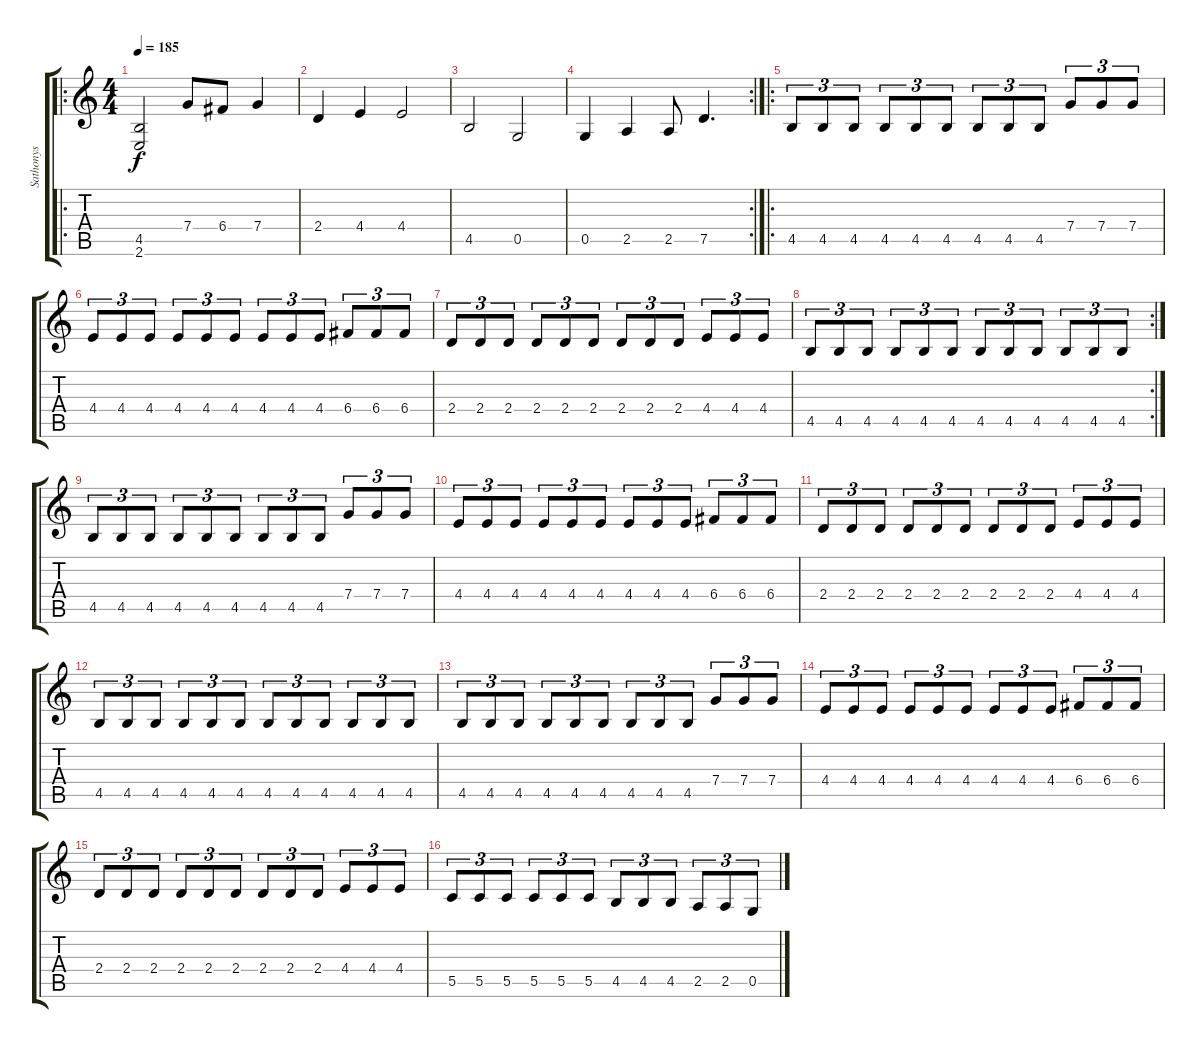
\track ("Sathonys" "Sathonys") {instrument distortionguitar}
\staff {score tabs}
\tuning (D4 A3 F3 C3 G2 D2) {hide}
\ro
\ts (4 4)
\tempo 185
\clef g2
\ks c
(4.5 2.6).2{dy f} 7.4.8 6.4.8 7.4.4 |
2.4.4 4.4.4 4.4.2 |
4.5.2 0.5.2 |
\rc 2
0.5.4 2.5.4 2.5.8 7.5.4{d} |
\ro
4.5.8{tu (3 2)} 4.5.8{tu (3 2)} 4.5.8{tu (3 2)} 4.5.8{tu (3 2)} 4.5.8{tu (3 2)} 4.5.8{tu (3 2)} 4.5.8{tu (3 2)} 4.5.8{tu (3 2)} 4.5.8{tu (3 2)} 7.4.8{tu (3 2)} 7.4.8{tu (3 2)} 7.4.8{tu (3 2)} |
4.4.8{tu (3 2)} 4.4.8{tu (3 2)} 4.4.8{tu (3 2)} 4.4.8{tu (3 2)} 4.4.8{tu (3 2)} 4.4.8{tu (3 2)} 4.4.8{tu (3 2)} 4.4.8{tu (3 2)} 4.4.8{tu (3 2)} 6.4.8{tu (3 2)} 6.4.8{tu (3 2)} 6.4.8{tu (3 2)} |
2.4.8{tu (3 2)} 2.4.8{tu (3 2)} 2.4.8{tu (3 2)} 2.4.8{tu (3 2)} 2.4.8{tu (3 2)} 2.4.8{tu (3 2)} 2.4.8{tu (3 2)} 2.4.8{tu (3 2)} 2.4.8{tu (3 2)} 4.4.8{tu (3 2)} 4.4.8{tu (3 2)} 4.4.8{tu (3 2)} |
\rc 2
4.5.8{tu (3 2)} 4.5.8{tu (3 2)} 4.5.8{tu (3 2)} 4.5.8{tu (3 2)} 4.5.8{tu (3 2)} 4.5.8{tu (3 2)} 4.5.8{tu (3 2)} 4.5.8{tu (3 2)} 4.5.8{tu (3 2)} 4.5.8{tu (3 2)} 4.5.8{tu (3 2)} 4.5.8{tu (3 2)} |
4.5.8{tu (3 2)} 4.5.8{tu (3 2)} 4.5.8{tu (3 2)} 4.5.8{tu (3 2)} 4.5.8{tu (3 2)} 4.5.8{tu (3 2)} 4.5.8{tu (3 2)} 4.5.8{tu (3 2)} 4.5.8{tu (3 2)} 7.4.8{tu (3 2)} 7.4.8{tu (3 2)} 7.4.8{tu (3 2)} |
4.4.8{tu (3 2)} 4.4.8{tu (3 2)} 4.4.8{tu (3 2)} 4.4.8{tu (3 2)} 4.4.8{tu (3 2)} 4.4.8{tu (3 2)} 4.4.8{tu (3 2)} 4.4.8{tu (3 2)} 4.4.8{tu (3 2)} 6.4.8{tu (3 2)} 6.4.8{tu (3 2)} 6.4.8{tu (3 2)} |
2.4.8{tu (3 2)} 2.4.8{tu (3 2)} 2.4.8{tu (3 2)} 2.4.8{tu (3 2)} 2.4.8{tu (3 2)} 2.4.8{tu (3 2)} 2.4.8{tu (3 2)} 2.4.8{tu (3 2)} 2.4.8{tu (3 2)} 4.4.8{tu (3 2)} 4.4.8{tu (3 2)} 4.4.8{tu (3 2)} |
4.5.8{tu (3 2)} 4.5.8{tu (3 2)} 4.5.8{tu (3 2)} 4.5.8{tu (3 2)} 4.5.8{tu (3 2)} 4.5.8{tu (3 2)} 4.5.8{tu (3 2)} 4.5.8{tu (3 2)} 4.5.8{tu (3 2)} 4.5.8{tu (3 2)} 4.5.8{tu (3 2)} 4.5.8{tu (3 2)} |
4.5.8{tu (3 2)} 4.5.8{tu (3 2)} 4.5.8{tu (3 2)} 4.5.8{tu (3 2)} 4.5.8{tu (3 2)} 4.5.8{tu (3 2)} 4.5.8{tu (3 2)} 4.5.8{tu (3 2)} 4.5.8{tu (3 2)} 7.4.8{tu (3 2)} 7.4.8{tu (3 2)} 7.4.8{tu (3 2)} |
4.4.8{tu (3 2)} 4.4.8{tu (3 2)} 4.4.8{tu (3 2)} 4.4.8{tu (3 2)} 4.4.8{tu (3 2)} 4.4.8{tu (3 2)} 4.4.8{tu (3 2)} 4.4.8{tu (3 2)} 4.4.8{tu (3 2)} 6.4.8{tu (3 2)} 6.4.8{tu (3 2)} 6.4.8{tu (3 2)} |
2.4.8{tu (3 2)} 2.4.8{tu (3 2)} 2.4.8{tu (3 2)} 2.4.8{tu (3 2)} 2.4.8{tu (3 2)} 2.4.8{tu (3 2)} 2.4.8{tu (3 2)} 2.4.8{tu (3 2)} 2.4.8{tu (3 2)} 4.4.8{tu (3 2)} 4.4.8{tu (3 2)} 4.4.8{tu (3 2)} |
5.5.8{tu (3 2)} 5.5.8{tu (3 2)} 5.5.8{tu (3 2)} 5.5.8{tu (3 2)} 5.5.8{tu (3 2)} 5.5.8{tu (3 2)} 4.5.8{tu (3 2)} 4.5.8{tu (3 2)} 4.5.8{tu (3 2)} 2.5.8{tu (3 2)} 2.5.8{tu (3 2)} 0.5.8{tu (3 2)}
